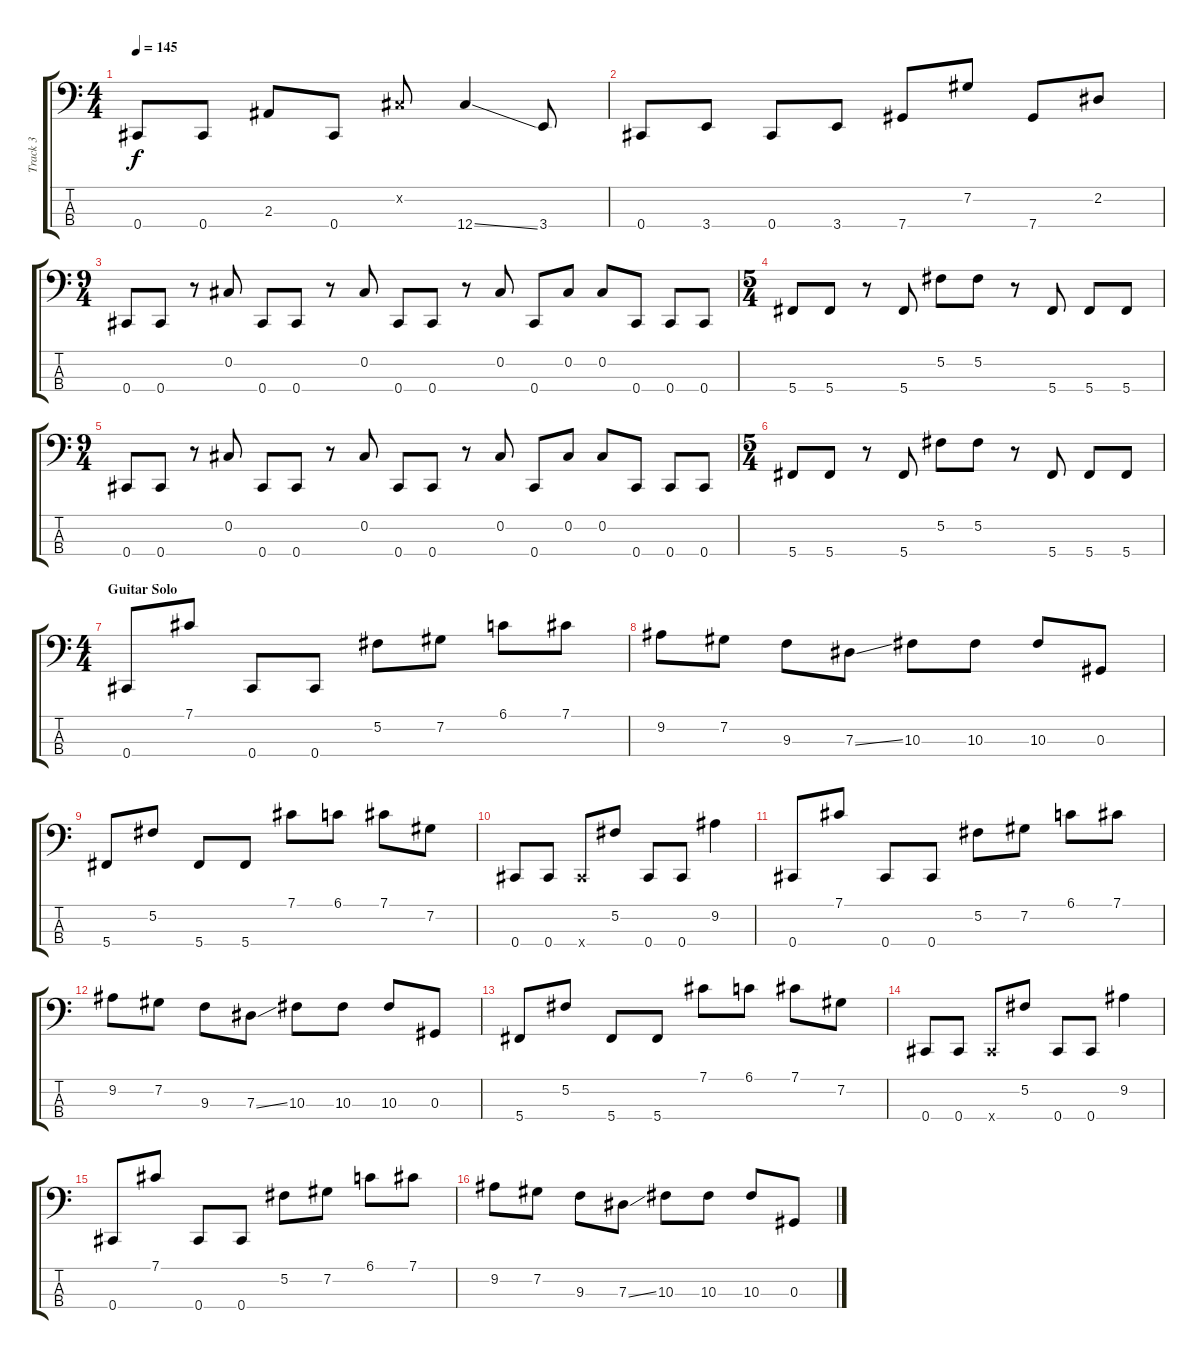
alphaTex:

\track ("Track 3" "Track 3") {instrument electricbassfinger}
\staff {score tabs}
\tuning (Gb2 Db2 Ab1 Db1) {hide}
\ts (4 4)
\tempo 145
\clef f4
\ks c
0.4.8{dy f} 0.4.8 2.3.8 0.4.8 0.2{x}.8{instrument slapbass1} 12.4{ss}.4 3.4.8{instrument electricbassfinger} |
0.4.8 3.4.8 0.4.8 3.4.8 7.4.8 7.2.8 7.4.8 2.2.8 |
\ts (9 4)
0.4.8 0.4.8 r.8 0.2.8 0.4.8 0.4.8 r.8 0.2.8 0.4.8 0.4.8 r.8 0.2.8 0.4.8 0.2.8 0.2.8 0.4.8 0.4.8 0.4.8 |
\ts (5 4)
5.4.8 5.4.8 r.8 5.4.8 5.2.8 5.2.8 r.8 5.4.8 5.4.8 5.4.8 |
\ts (9 4)
0.4.8 0.4.8 r.8 0.2.8 0.4.8 0.4.8 r.8 0.2.8 0.4.8 0.4.8 r.8 0.2.8 0.4.8 0.2.8 0.2.8 0.4.8 0.4.8 0.4.8 |
\ts (5 4)
5.4.8 5.4.8 r.8 5.4.8 5.2.8 5.2.8 r.8 5.4.8 5.4.8 5.4.8 |
\ts (4 4)
\section ("" "Guitar Solo")
0.4.8 7.1.8 0.4.8 0.4.8 5.2.8 7.2.8 6.1.8 7.1.8 |
9.2.8 7.2.8 9.3.8 7.3{ss}.8 10.3.8 10.3.8 10.3.8 0.3.8 |
5.4.8 5.2.8 5.4.8 5.4.8 7.1.8 6.1.8 7.1.8 7.2.8 |
0.4.8 0.4.8 0.4{x}.8 5.2.8 0.4.8 0.4.8 9.2.4 |
0.4.8 7.1.8 0.4.8 0.4.8 5.2.8 7.2.8 6.1.8 7.1.8 |
9.2.8 7.2.8 9.3.8 7.3{ss}.8 10.3.8 10.3.8 10.3.8 0.3.8 |
5.4.8 5.2.8 5.4.8 5.4.8 7.1.8 6.1.8 7.1.8 7.2.8 |
0.4.8 0.4.8 0.4{x}.8 5.2.8 0.4.8 0.4.8 9.2.4 |
0.4.8 7.1.8 0.4.8 0.4.8 5.2.8 7.2.8 6.1.8 7.1.8 |
9.2.8 7.2.8 9.3.8 7.3{ss}.8 10.3.8 10.3.8 10.3.8 0.3.8
